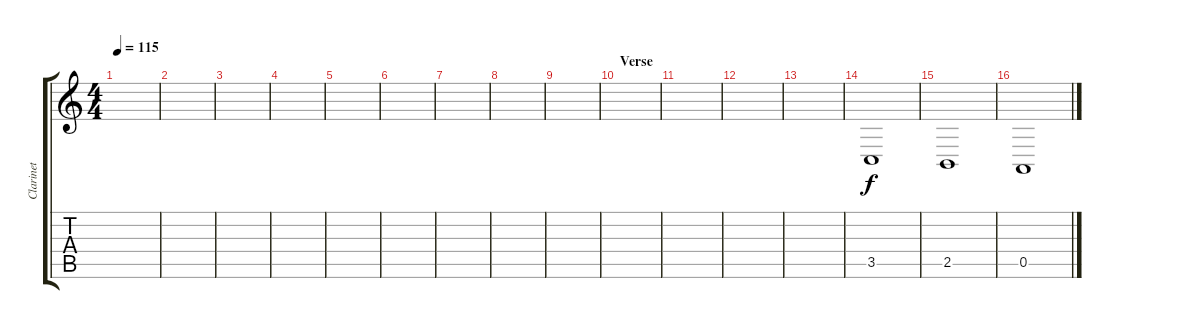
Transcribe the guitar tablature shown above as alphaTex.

\track ("Clarinet" "Clarinet") {instrument clarinet}
\staff {score tabs}
\tuning (E4 B3 G3 D3 A2 E2) {hide}
\ts (4 4)
\tempo 115
\clef g2
\ks c
|
|
|
|
|
|
|
|
|
\section ("" "Verse")
|
|
|
|
3.5.1 |
2.5.1 |
0.5.1
